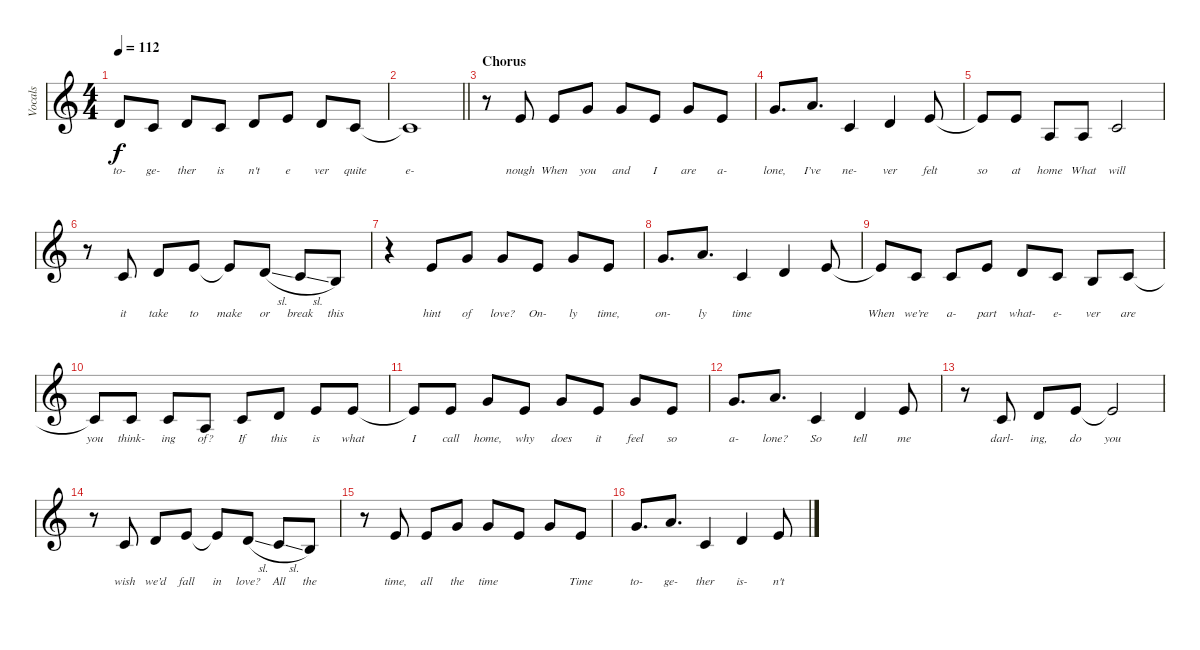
\track ("Vocals" "Vocals") {instrument vibraphone}
\staff {score}
\tuning (E4 B3 G3 D3 A2 E2) {hide}
\ts (4 4)
\tempo 112
\clef g2
\ks c
3.2{t}.8{lyrics (0 "to-") lyrics (1 "") lyrics (2 "") lyrics (3 "") lyrics (4 "") dy f} 1.2.8{lyrics (0 "ge-") lyrics (1 "") lyrics (2 "") lyrics (3 "") lyrics (4 "")} 3.2.8{lyrics (0 "ther") lyrics (1 "") lyrics (2 "") lyrics (3 "") lyrics (4 "")} 1.2.8{lyrics (0 "is") lyrics (1 "") lyrics (2 "") lyrics (3 "") lyrics (4 "")} 3.2.8{lyrics (0 "n't") lyrics (1 "") lyrics (2 "") lyrics (3 "") lyrics (4 "")} 0.1.8{lyrics (0 "e") lyrics (1 "") lyrics (2 "") lyrics (3 "") lyrics (4 "")} 3.2.8{lyrics (0 "ver") lyrics (1 "") lyrics (2 "") lyrics (3 "") lyrics (4 "")} 1.2.8{lyrics (0 "quite") lyrics (1 "") lyrics (2 "") lyrics (3 "") lyrics (4 "")} |
\barLineRight lightlight
1.2{t}.1{lyrics (0 "e-") lyrics (1 "") lyrics (2 "") lyrics (3 "") lyrics (4 "")} |
\section ("" "Chorus")
r.8 0.1.8{lyrics (0 "nough") lyrics (1 "") lyrics (2 "") lyrics (3 "") lyrics (4 "")} 0.1.8{lyrics (0 "When") lyrics (1 "") lyrics (2 "") lyrics (3 "") lyrics (4 "")} 3.1.8{lyrics (0 "you") lyrics (1 "") lyrics (2 "") lyrics (3 "") lyrics (4 "")} 3.1.8{lyrics (0 "and") lyrics (1 "") lyrics (2 "") lyrics (3 "") lyrics (4 "")} 0.1.8{lyrics (0 "I") lyrics (1 "") lyrics (2 "") lyrics (3 "") lyrics (4 "")} 3.1.8{lyrics (0 "are") lyrics (1 "") lyrics (2 "") lyrics (3 "") lyrics (4 "")} 0.1.8{lyrics (0 "a-") lyrics (1 "") lyrics (2 "") lyrics (3 "") lyrics (4 "")} |
3.1.8{d lyrics (0 "lone,") lyrics (1 "") lyrics (2 "") lyrics (3 "") lyrics (4 "")} 5.1.8{d lyrics (0 "I’ve") lyrics (1 "") lyrics (2 "") lyrics (3 "") lyrics (4 "")} 1.2.4{lyrics (0 "ne-") lyrics (1 "") lyrics (2 "") lyrics (3 "") lyrics (4 "")} 3.2.4{lyrics (0 "ver") lyrics (1 "") lyrics (2 "") lyrics (3 "") lyrics (4 "")} 0.1.8{lyrics (0 "felt") lyrics (1 "") lyrics (2 "") lyrics (3 "") lyrics (4 "")} |
0.1{t}.8{lyrics (0 "so") lyrics (1 "") lyrics (2 "") lyrics (3 "") lyrics (4 "")} 0.1.8{lyrics (0 "at") lyrics (1 "") lyrics (2 "") lyrics (3 "") lyrics (4 "")} 2.3.8{lyrics (0 "home") lyrics (1 "") lyrics (2 "") lyrics (3 "") lyrics (4 "")} 2.3.8{lyrics (0 "What") lyrics (1 "") lyrics (2 "") lyrics (3 "") lyrics (4 "")} 1.2.2{lyrics (0 "will") lyrics (1 "") lyrics (2 "") lyrics (3 "") lyrics (4 "")} |
r.8 1.2.8{lyrics (0 "it") lyrics (1 "") lyrics (2 "") lyrics (3 "") lyrics (4 "")} 3.2.8{lyrics (0 "take") lyrics (1 "") lyrics (2 "") lyrics (3 "") lyrics (4 "")} 0.1.8{lyrics (0 "to") lyrics (1 "") lyrics (2 "") lyrics (3 "") lyrics (4 "")} 0.1{t}.8{lyrics (0 "make") lyrics (1 "") lyrics (2 "") lyrics (3 "") lyrics (4 "")} 3.2{sl}.8{lyrics (0 "or") lyrics (1 "") lyrics (2 "") lyrics (3 "") lyrics (4 "")} 1.2{sl}.8{lyrics (0 "break") lyrics (1 "") lyrics (2 "") lyrics (3 "") lyrics (4 "")} 0.2.8{lyrics (0 "this") lyrics (1 "") lyrics (2 "") lyrics (3 "") lyrics (4 "")} |
r.4 0.1.8{lyrics (0 "hint") lyrics (1 "") lyrics (2 "") lyrics (3 "") lyrics (4 "")} 3.1.8{lyrics (0 "of") lyrics (1 "") lyrics (2 "") lyrics (3 "") lyrics (4 "")} 3.1.8{lyrics (0 "love?") lyrics (1 "") lyrics (2 "") lyrics (3 "") lyrics (4 "")} 0.1.8{lyrics (0 "On-") lyrics (1 "") lyrics (2 "") lyrics (3 "") lyrics (4 "")} 3.1.8{lyrics (0 "ly") lyrics (1 "") lyrics (2 "") lyrics (3 "") lyrics (4 "")} 0.1.8{lyrics (0 "time,") lyrics (1 "") lyrics (2 "") lyrics (3 "") lyrics (4 "")} |
3.1.8{d lyrics (0 "on-") lyrics (1 "") lyrics (2 "") lyrics (3 "") lyrics (4 "")} 5.1.8{d lyrics (0 "ly") lyrics (1 "") lyrics (2 "") lyrics (3 "") lyrics (4 "")} 1.2.4{lyrics (0 "time") lyrics (1 "") lyrics (2 "") lyrics (3 "") lyrics (4 "")} 3.2.4{lyrics (0 "") lyrics (1 "") lyrics (2 "") lyrics (3 "") lyrics (4 "")} 0.1.8{lyrics (0 "") lyrics (1 "") lyrics (2 "") lyrics (3 "") lyrics (4 "")} |
0.1{t}.8{lyrics (0 "When") lyrics (1 "") lyrics (2 "") lyrics (3 "") lyrics (4 "")} 1.2.8{lyrics (0 "we’re") lyrics (1 "") lyrics (2 "") lyrics (3 "") lyrics (4 "")} 1.2.8{lyrics (0 "a-") lyrics (1 "") lyrics (2 "") lyrics (3 "") lyrics (4 "")} 0.1.8{lyrics (0 "part") lyrics (1 "") lyrics (2 "") lyrics (3 "") lyrics (4 "")} 3.2.8{lyrics (0 "what-") lyrics (1 "") lyrics (2 "") lyrics (3 "") lyrics (4 "")} 1.2.8{lyrics (0 "e-") lyrics (1 "") lyrics (2 "") lyrics (3 "") lyrics (4 "")} 0.2.8{lyrics (0 "ver") lyrics (1 "") lyrics (2 "") lyrics (3 "") lyrics (4 "")} 1.2.8{lyrics (0 "are") lyrics (1 "") lyrics (2 "") lyrics (3 "") lyrics (4 "")} |
1.2{t}.8{lyrics (0 "you") lyrics (1 "") lyrics (2 "") lyrics (3 "") lyrics (4 "")} 1.2.8{lyrics (0 "think-") lyrics (1 "") lyrics (2 "") lyrics (3 "") lyrics (4 "")} 1.2.8{lyrics (0 "ing") lyrics (1 "") lyrics (2 "") lyrics (3 "") lyrics (4 "")} 2.3.8{lyrics (0 "of?") lyrics (1 "") lyrics (2 "") lyrics (3 "") lyrics (4 "")} 1.2.8{lyrics (0 "If") lyrics (1 "") lyrics (2 "") lyrics (3 "") lyrics (4 "")} 3.2.8{lyrics (0 "this") lyrics (1 "") lyrics (2 "") lyrics (3 "") lyrics (4 "")} 0.1.8{lyrics (0 "is") lyrics (1 "") lyrics (2 "") lyrics (3 "") lyrics (4 "")} 0.1.8{lyrics (0 "what") lyrics (1 "") lyrics (2 "") lyrics (3 "") lyrics (4 "")} |
0.1{t}.8{lyrics (0 "I") lyrics (1 "") lyrics (2 "") lyrics (3 "") lyrics (4 "")} 0.1.8{lyrics (0 "call") lyrics (1 "") lyrics (2 "") lyrics (3 "") lyrics (4 "")} 3.1.8{lyrics (0 "home,") lyrics (1 "") lyrics (2 "") lyrics (3 "") lyrics (4 "")} 0.1.8{lyrics (0 "why") lyrics (1 "") lyrics (2 "") lyrics (3 "") lyrics (4 "")} 3.1.8{lyrics (0 "does") lyrics (1 "") lyrics (2 "") lyrics (3 "") lyrics (4 "")} 0.1.8{lyrics (0 "it") lyrics (1 "") lyrics (2 "") lyrics (3 "") lyrics (4 "")} 3.1.8{lyrics (0 "feel") lyrics (1 "") lyrics (2 "") lyrics (3 "") lyrics (4 "")} 0.1.8{lyrics (0 "so") lyrics (1 "") lyrics (2 "") lyrics (3 "") lyrics (4 "")} |
3.1.8{d lyrics (0 "a-") lyrics (1 "") lyrics (2 "") lyrics (3 "") lyrics (4 "")} 5.1.8{d lyrics (0 "lone?") lyrics (1 "") lyrics (2 "") lyrics (3 "") lyrics (4 "")} 1.2.4{lyrics (0 "So") lyrics (1 "") lyrics (2 "") lyrics (3 "") lyrics (4 "")} 3.2.4{lyrics (0 "tell") lyrics (1 "") lyrics (2 "") lyrics (3 "") lyrics (4 "")} 0.1.8{lyrics (0 "me") lyrics (1 "") lyrics (2 "") lyrics (3 "") lyrics (4 "")} |
r.8 1.2.8{lyrics (0 "darl-") lyrics (1 "") lyrics (2 "") lyrics (3 "") lyrics (4 "")} 3.2.8{lyrics (0 "ing,") lyrics (1 "") lyrics (2 "") lyrics (3 "") lyrics (4 "")} 0.1.8{lyrics (0 "do") lyrics (1 "") lyrics (2 "") lyrics (3 "") lyrics (4 "")} 0.1{t}.2{lyrics (0 "you") lyrics (1 "") lyrics (2 "") lyrics (3 "") lyrics (4 "")} |
r.8 1.2.8{lyrics (0 "wish") lyrics (1 "") lyrics (2 "") lyrics (3 "") lyrics (4 "")} 3.2.8{lyrics (0 "we’d") lyrics (1 "") lyrics (2 "") lyrics (3 "") lyrics (4 "")} 0.1.8{lyrics (0 "fall") lyrics (1 "") lyrics (2 "") lyrics (3 "") lyrics (4 "")} 0.1{t}.8{lyrics (0 "in") lyrics (1 "") lyrics (2 "") lyrics (3 "") lyrics (4 "")} 3.2{sl}.8{lyrics (0 "love?") lyrics (1 "") lyrics (2 "") lyrics (3 "") lyrics (4 "")} 1.2{sl}.8{lyrics (0 "All") lyrics (1 "") lyrics (2 "") lyrics (3 "") lyrics (4 "")} 0.2.8{lyrics (0 "the") lyrics (1 "") lyrics (2 "") lyrics (3 "") lyrics (4 "")} |
r.8 0.1.8{lyrics (0 "time,") lyrics (1 "") lyrics (2 "") lyrics (3 "") lyrics (4 "")} 0.1.8{lyrics (0 "all") lyrics (1 "") lyrics (2 "") lyrics (3 "") lyrics (4 "")} 3.1.8{lyrics (0 "the") lyrics (1 "") lyrics (2 "") lyrics (3 "") lyrics (4 "")} 3.1.8{lyrics (0 "time") lyrics (1 "") lyrics (2 "") lyrics (3 "") lyrics (4 "")} 0.1.8{lyrics (0 "") lyrics (1 "") lyrics (2 "") lyrics (3 "") lyrics (4 "")} 3.1.8{lyrics (0 "") lyrics (1 "") lyrics (2 "") lyrics (3 "") lyrics (4 "")} 0.1.8{lyrics (0 "Time") lyrics (1 "") lyrics (2 "") lyrics (3 "") lyrics (4 "")} |
3.1.8{d lyrics (0 "to-") lyrics (1 "") lyrics (2 "") lyrics (3 "") lyrics (4 "")} 5.1.8{d lyrics (0 "ge-") lyrics (1 "") lyrics (2 "") lyrics (3 "") lyrics (4 "")} 1.2.4{lyrics (0 "ther") lyrics (1 "") lyrics (2 "") lyrics (3 "") lyrics (4 "")} 3.2.4{lyrics (0 "is-") lyrics (1 "") lyrics (2 "") lyrics (3 "") lyrics (4 "")} 0.1.8{lyrics (0 "n't") lyrics (1 "") lyrics (2 "") lyrics (3 "") lyrics (4 "")}
